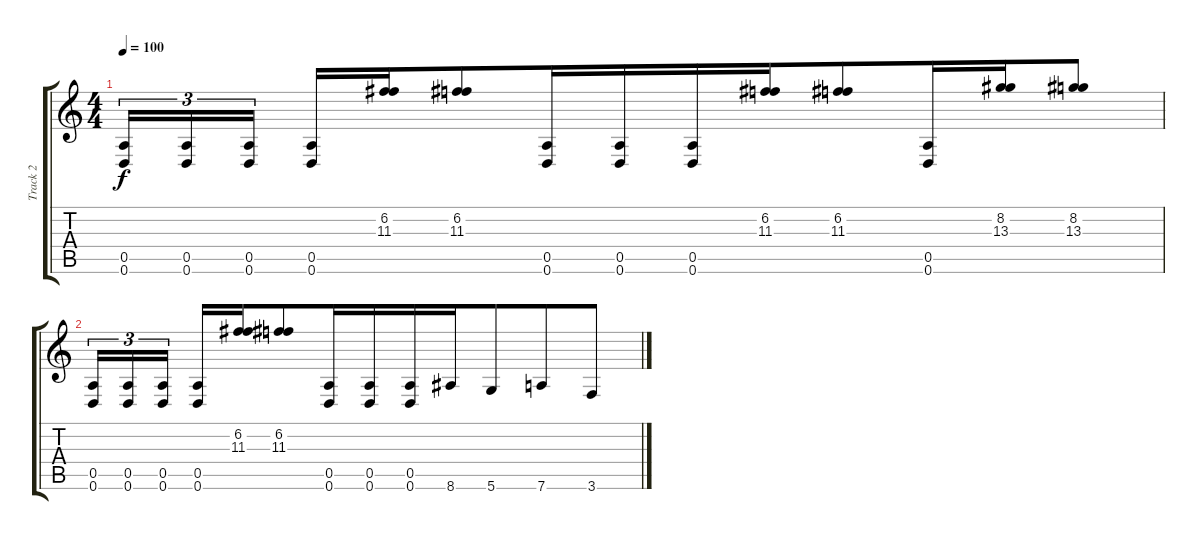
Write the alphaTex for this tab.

\track ("Track 2" "Track 2") {instrument distortionguitar}
\staff {score tabs}
\tuning (E4 B3 G3 D3 A2 D2) {hide}
\ts (4 4)
\tempo 100
\clef g2
\ks c
(0.5 0.6).16{tu (3 2) dy f beam merge} (0.5 0.6).16{tu (3 2) beam merge} (0.5 0.6).16{tu (3 2) beam splitsecondary} (0.5 0.6).16{beam merge} (6.2 11.3).16{beam merge} (6.2 11.3).8{beam merge} (0.5 0.6).16{beam merge} (0.5 0.6).16{beam merge} (0.5 0.6).16{beam merge} (6.2 11.3).16{beam merge} (6.2 11.3).8{beam merge} (0.5 0.6).16{beam merge} (8.2 13.3).16{beam merge} (8.2 13.3).8 |
(0.5 0.6).16{tu (3 2) beam merge} (0.5 0.6).16{tu (3 2) beam merge} (0.5 0.6).16{tu (3 2) beam splitsecondary} (0.5 0.6).16{beam merge} (6.2 11.3).16{beam merge} (6.2 11.3).8{beam merge} (0.5 0.6).16{beam merge} (0.5 0.6).16{beam merge} (0.5 0.6).16{beam merge} 8.6.16{beam merge} 5.6.8{beam merge} 7.6.8{beam merge} 3.6.8
